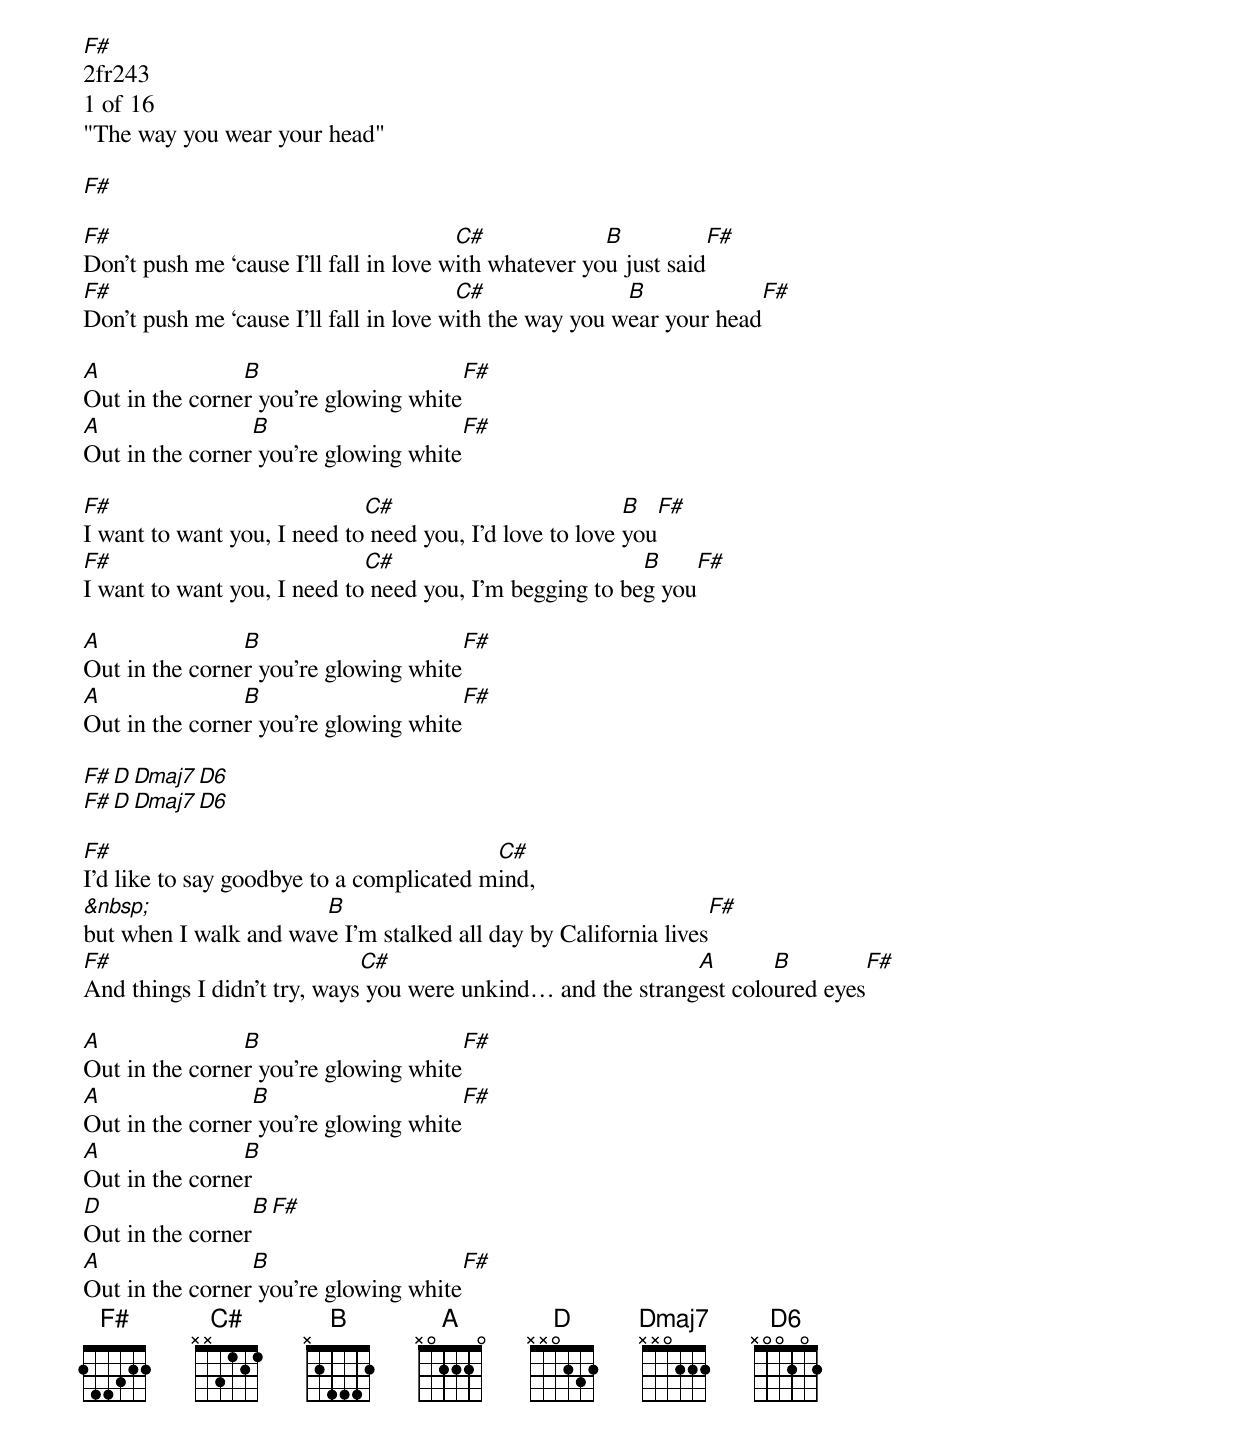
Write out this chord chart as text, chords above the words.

F#
2fr243
1 of 16
"The way you wear your head"

F#

F#                                      C#             B                                   F#
Don’t push me ‘cause I’ll fall in love with whatever you just said
F#                                      C#               B                                 F#
Don’t push me ‘cause I’ll fall in love with the way you wear your head

A               B                                 F#
Out in the corner you’re glowing white
A                B                                F#
Out in the corner you’re glowing white

F#                           C#                          B                 F#
I want to want you, I need to need you, I’d love to love you
F#                           C#                          B              F#
I want to want you, I need to need you, I’m begging to beg you

A               B                            F#
Out in the corner you’re glowing white
A               B                            F#
Out in the corner you’re glowing white

F#  D  Dmaj7  D6
F#  D  Dmaj7  D6

F#                                        C#
I’d like to say goodbye to a complicated mind,
&nbsp;                 B                                                                  F#
but when I walk and wave I’m stalked all day by California lives
F#                           C#                              A       B                     F#
And things I didn’t try, ways you were unkind… and the strangest coloured eyes

A               B                                F#
Out in the corner you’re glowing white
A                B                               F#
Out in the corner you’re glowing white
A               B
Out in the corner
D                B                               F#
Out in the corner
A                B                               F#
Out in the corner you’re glowing white
